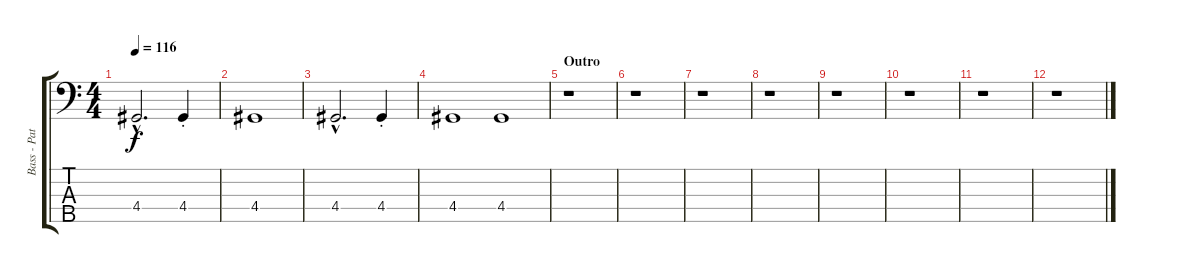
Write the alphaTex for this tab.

\track ("Bass - Patrice Guers" "Bass - Pat") {instrument electricbasspick}
\staff {score tabs}
\tuning (G2 D2 A1 E1 B0) {hide}
\ts (4 4)
\tempo 116
\clef f4
\ks c
4.4{hac}.2{d dy f} 4.4{st}.4 |
4.4.1 |
4.4{hac}.2{d} 4.4{st}.4 |
4.4.1 4.4.1 |
\section ("" "Outro")
r.1 |
r.1 |
r.1 |
r.1 |
r.1 |
r.1 |
r.1 |
r.1
